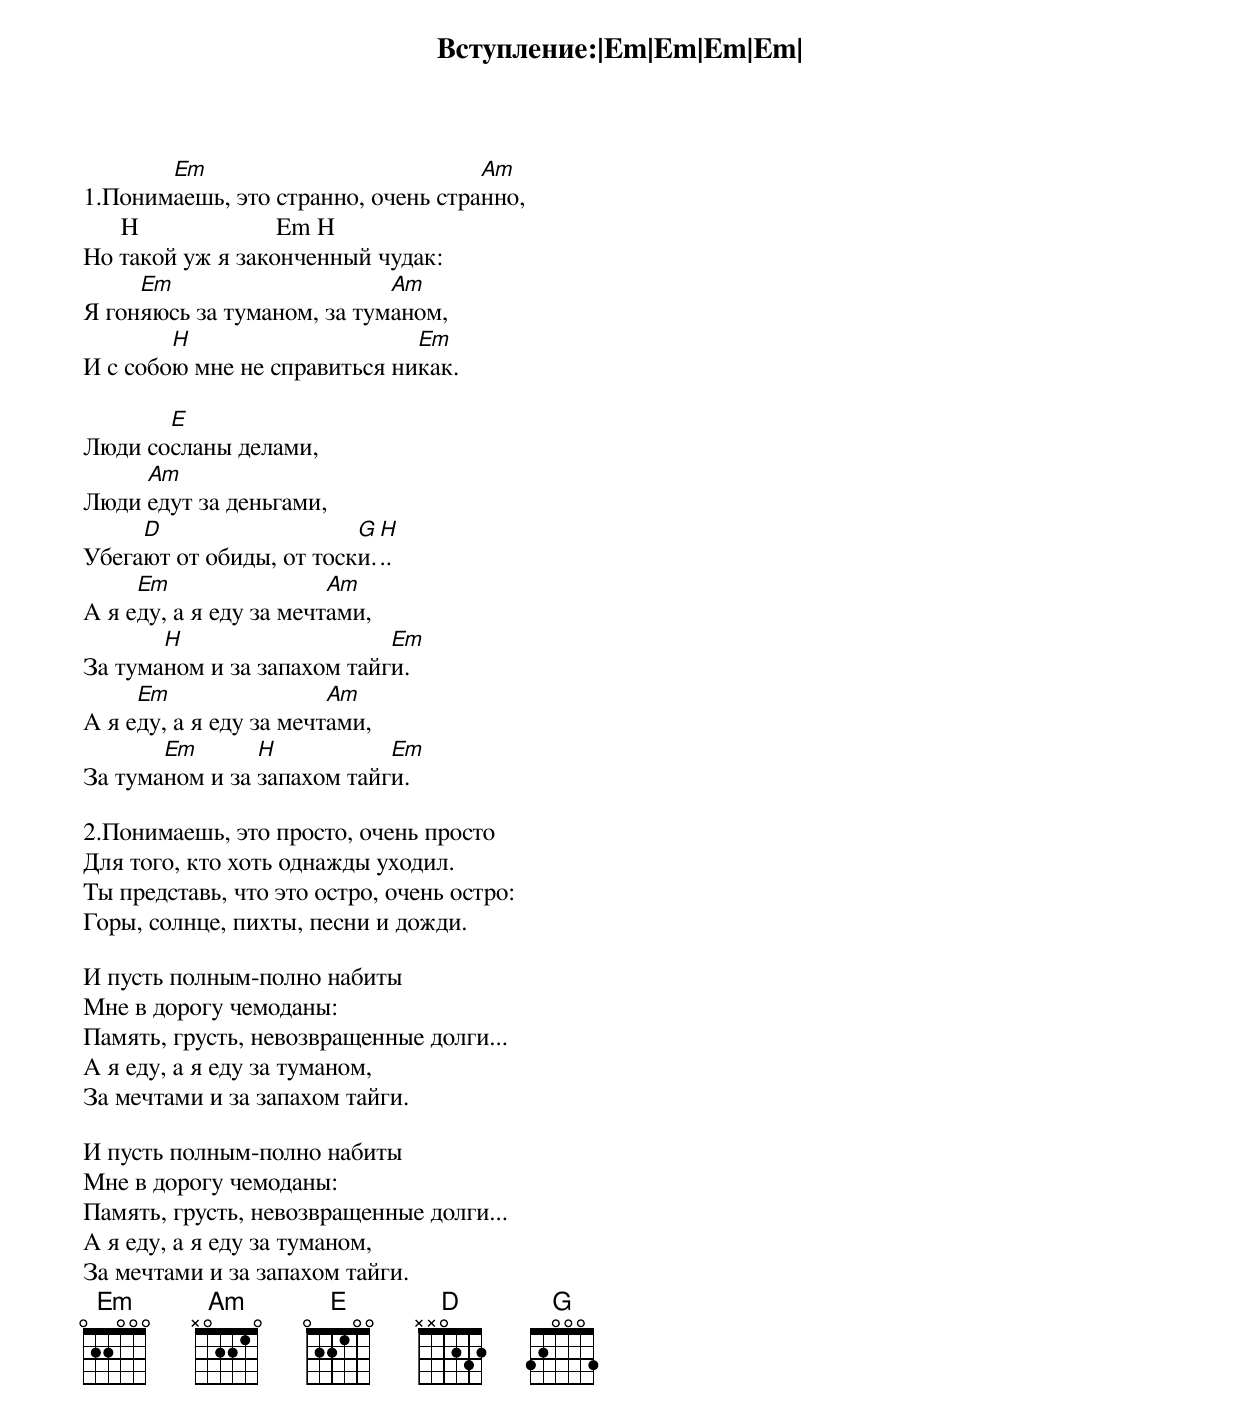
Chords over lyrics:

Вступление:|Em|Em|Em|Em|

       Em                           Am
1.Понимаешь, это странно, очень странно,
      H                      Em H
Но такой уж я законченный чудак:
     Em                     Am
Я гоняюсь за туманом, за туманом,
        H                     Em
И с собою мне не справиться никак.

       E
Люди сосланы делами,
     Am
Люди едут за деньгами,
     D                   G H
Убегают от обиды, от тоски...
     Em                 Am
А я еду, а я еду за мечтами,
       H                    Em
За туманом и за запахом тайги.
     Em                 Am
А я еду, а я еду за мечтами,
       Em       H           Em
За туманом и за запахом тайги.

2.Понимаешь, это просто, очень просто
Для того, кто хоть однажды уходил.
Ты представь, что это остро, очень остро:
Горы, солнце, пихты, песни и дожди.

И пусть полным-полно набиты
Мне в дорогу чемоданы:
Память, грусть, невозвращенные долги...
А я еду, а я еду за туманом,
За мечтами и за запахом тайги.

И пусть полным-полно набиты
Мне в дорогу чемоданы:
Память, грусть, невозвращенные долги...
А я еду, а я еду за туманом,
За мечтами и за запахом тайги.
